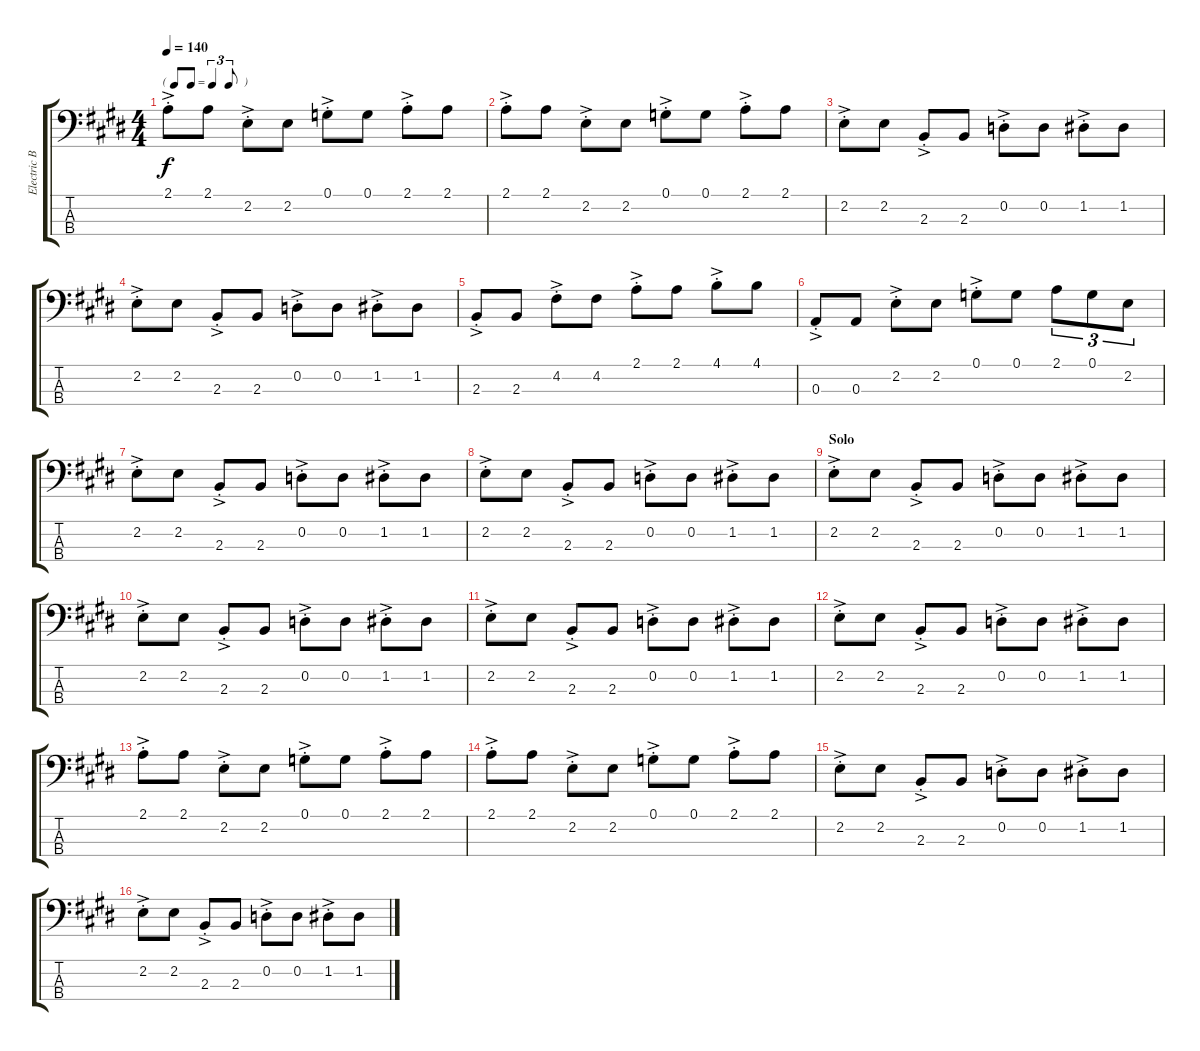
\track ("Electric Bass" "Electric B") {instrument electricbassfinger}
\staff {score tabs}
\tuning (G2 D2 A1 E1) {hide}
\ts (4 4)
\tf triplet8th
\tempo 140
\clef f4
\ks e
2.1{ac st}.8{dy f} 2.1.8 2.2{ac st}.8 2.2.8 0.1{ac st}.8 0.1.8 2.1{ac st}.8 2.1.8 |
2.1{ac st}.8 2.1.8 2.2{ac st}.8 2.2.8 0.1{ac st}.8 0.1.8 2.1{ac st}.8 2.1.8 |
2.2{ac st}.8 2.2.8 2.3{ac st}.8 2.3.8 0.2{ac st}.8 0.2.8 1.2{ac st}.8 1.2.8 |
2.2{ac st}.8 2.2.8 2.3{ac st}.8 2.3.8 0.2{ac st}.8 0.2.8 1.2{ac st}.8 1.2.8 |
2.3{ac st}.8 2.3.8 4.2{ac st}.8 4.2.8 2.1{ac st}.8 2.1.8 4.1{ac st}.8 4.1.8 |
0.3{ac st}.8 0.3.8 2.2{ac st}.8 2.2.8 0.1{ac st}.8 0.1.8 2.1.8{tu (3 2)} 0.1.8{tu (3 2)} 2.2.8{tu (3 2)} |
2.2{ac st}.8 2.2.8 2.3{ac st}.8 2.3.8 0.2{ac st}.8 0.2.8 1.2{ac st}.8 1.2.8 |
2.2{ac st}.8 2.2.8 2.3{ac st}.8 2.3.8 0.2{ac st}.8 0.2.8 1.2{ac st}.8 1.2.8 |
\section ("" "Solo")
2.2{ac st}.8 2.2.8 2.3{ac st}.8 2.3.8 0.2{ac st}.8 0.2.8 1.2{ac st}.8 1.2.8 |
2.2{ac st}.8 2.2.8 2.3{ac st}.8 2.3.8 0.2{ac st}.8 0.2.8 1.2{ac st}.8 1.2.8 |
2.2{ac st}.8 2.2.8 2.3{ac st}.8 2.3.8 0.2{ac st}.8 0.2.8 1.2{ac st}.8 1.2.8 |
2.2{ac st}.8 2.2.8 2.3{ac st}.8 2.3.8 0.2{ac st}.8 0.2.8 1.2{ac st}.8 1.2.8 |
2.1{ac st}.8 2.1.8 2.2{ac st}.8 2.2.8 0.1{ac st}.8 0.1.8 2.1{ac st}.8 2.1.8 |
2.1{ac st}.8 2.1.8 2.2{ac st}.8 2.2.8 0.1{ac st}.8 0.1.8 2.1{ac st}.8 2.1.8 |
2.2{ac st}.8 2.2.8 2.3{ac st}.8 2.3.8 0.2{ac st}.8 0.2.8 1.2{ac st}.8 1.2.8 |
2.2{ac st}.8 2.2.8 2.3{ac st}.8 2.3.8 0.2{ac st}.8 0.2.8 1.2{ac st}.8 1.2.8
